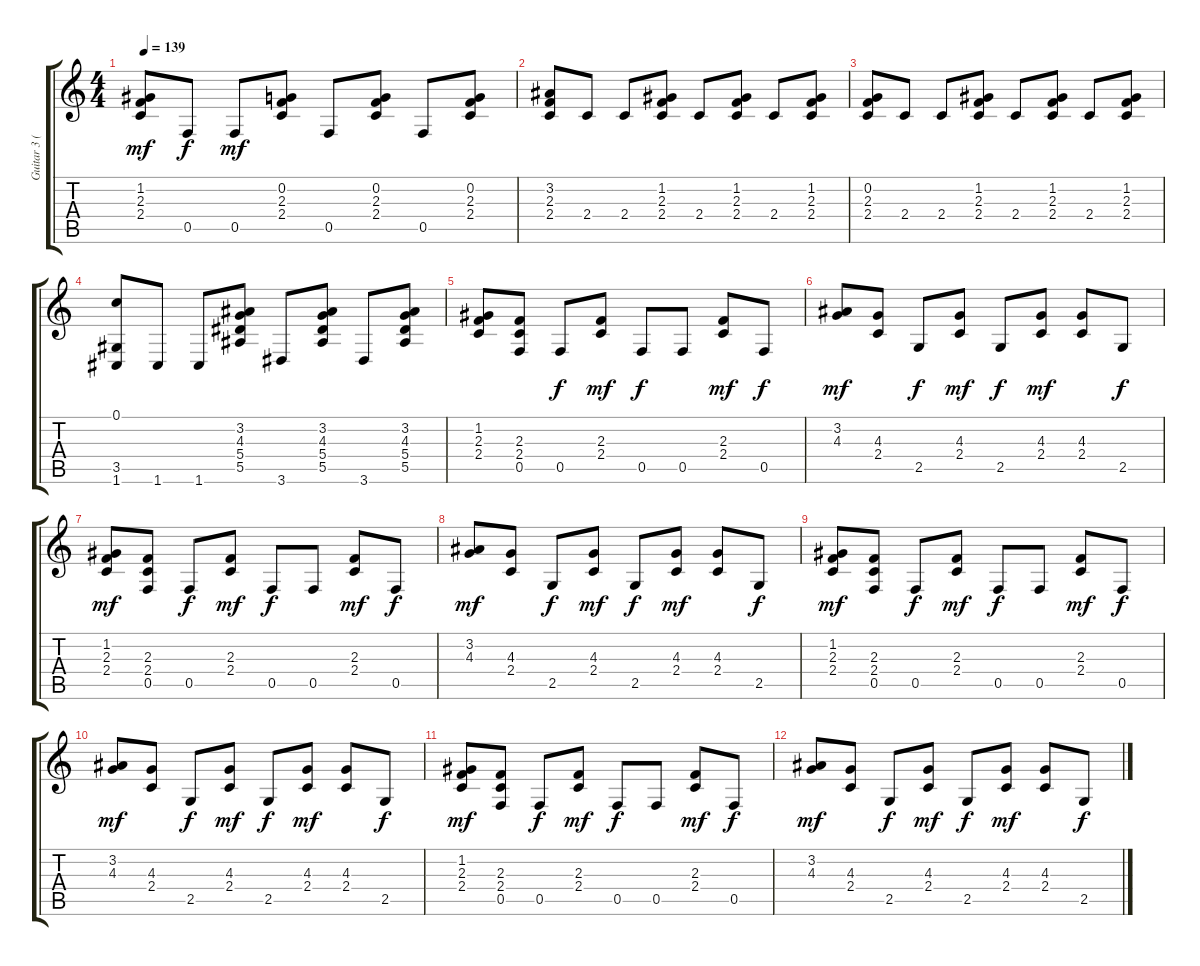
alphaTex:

\track ("Guitar 3 (Rhytm)" "Guitar 3 (") {instrument distortionguitar}
\staff {score tabs}
\tuning (C4 G3 Eb3 Bb2 F2 C2) {hide}
\ts (4 4)
\tempo 139
\clef g2
\ks c
(1.2 2.3 2.4).8{dy mf} 0.5.8{dy f} 0.5.8{dy mf} (0.2 2.3 2.4).8 0.5.8 (0.2 2.3 2.4).8 0.5.8 (0.2 2.3 2.4).8 |
(3.2 2.3 2.4).8 2.4.8 2.4.8 (1.2 2.3 2.4).8 2.4.8 (1.2 2.3 2.4).8 2.4.8 (1.2 2.3 2.4).8 |
(0.2 2.3 2.4).8 2.4.8 2.4.8 (1.2 2.3 2.4).8 2.4.8 (1.2 2.3 2.4).8 2.4.8 (1.2 2.3 2.4).8 |
(0.1 3.5 1.6).8 1.6.8 1.6.8 (3.2 4.3 5.4 5.5).8 3.6.8 (3.2 4.3 5.4 5.5).8 3.6.8 (3.2 4.3 5.4 5.5).8 |
(1.2 2.3 2.4).8{balance 3} (2.3 2.4 0.5).8 0.5.8{dy f} (2.3 2.4).8{dy mf} 0.5.8{dy f} 0.5.8 (2.3 2.4).8{dy mf} 0.5.8{dy f} |
(3.2 4.3).8{dy mf} (4.3 2.4).8 2.5.8{dy f} (4.3 2.4).8{dy mf} 2.5.8{dy f} (4.3 2.4).8{dy mf} (4.3 2.4).8 2.5.8{dy f} |
(1.2 2.3 2.4).8{dy mf} (2.3 2.4 0.5).8 0.5.8{dy f} (2.3 2.4).8{dy mf} 0.5.8{dy f} 0.5.8 (2.3 2.4).8{dy mf} 0.5.8{dy f} |
(3.2 4.3).8{dy mf} (4.3 2.4).8 2.5.8{dy f} (4.3 2.4).8{dy mf} 2.5.8{dy f} (4.3 2.4).8{dy mf} (4.3 2.4).8 2.5.8{dy f} |
(1.2 2.3 2.4).8{dy mf} (2.3 2.4 0.5).8 0.5.8{dy f} (2.3 2.4).8{dy mf} 0.5.8{dy f} 0.5.8 (2.3 2.4).8{dy mf} 0.5.8{dy f} |
(3.2 4.3).8{dy mf} (4.3 2.4).8 2.5.8{dy f} (4.3 2.4).8{dy mf} 2.5.8{dy f} (4.3 2.4).8{dy mf} (4.3 2.4).8 2.5.8{dy f} |
(1.2 2.3 2.4).8{dy mf} (2.3 2.4 0.5).8 0.5.8{dy f} (2.3 2.4).8{dy mf} 0.5.8{dy f} 0.5.8 (2.3 2.4).8{dy mf} 0.5.8{dy f} |
(3.2 4.3).8{dy mf} (4.3 2.4).8 2.5.8{dy f} (4.3 2.4).8{dy mf} 2.5.8{dy f} (4.3 2.4).8{dy mf} (4.3 2.4).8 2.5.8{dy f}
